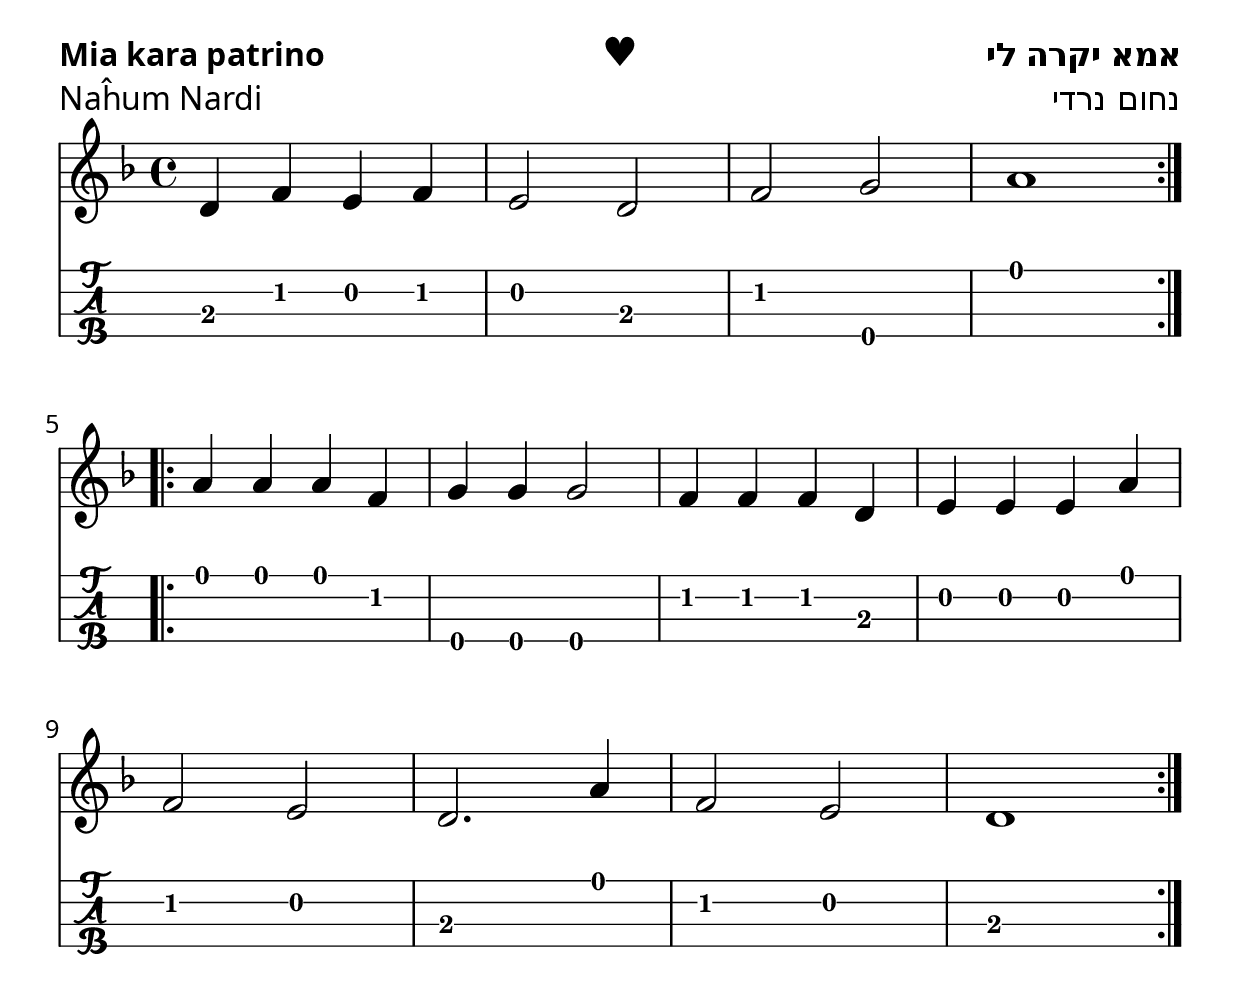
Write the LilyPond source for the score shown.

\include "../ĉiea.ly"

\header {
  titolo-xx     = ""
  titolo-he     = "אמא יקרה לי"
  titolo-eo     = "Mia kara patrino"
  komponisto-xx = ""
  komponisto-he = "נחום נרדי"
  komponisto-eo = "Naĥum Nardi"
  ikono         = "♥"
}

\include "../titolo.ly"

melodio = {
  \key d \minor
  \time 4/4
  \repeat volta 2 {
	<d\3>4 <f\2>4 <e\2>4 <f\2>4 
	<e\2>2 <d\3>2 
	<f\2>2 <g\4>2 
	<a\1>1 
  }
  \break
  \repeat volta 2 {
	<a\1>4 <a\1>4 <a\1>4 <f\2>4 
	<g\4>4 <g\4>4 <g\4>2 
	<f\2>4 <f\2>4 <f\2>4 <d\3>4 
	<e\2>4 <e\2>4 <e\2>4 <a\1>4 
	\break
	<f\2>2 <e\2>2 
	<d\3>2. <a\1>4 
	<f\2>2 <e\2>2 
	<d\3>1 
  }
}

\include "../muziko.ly"
